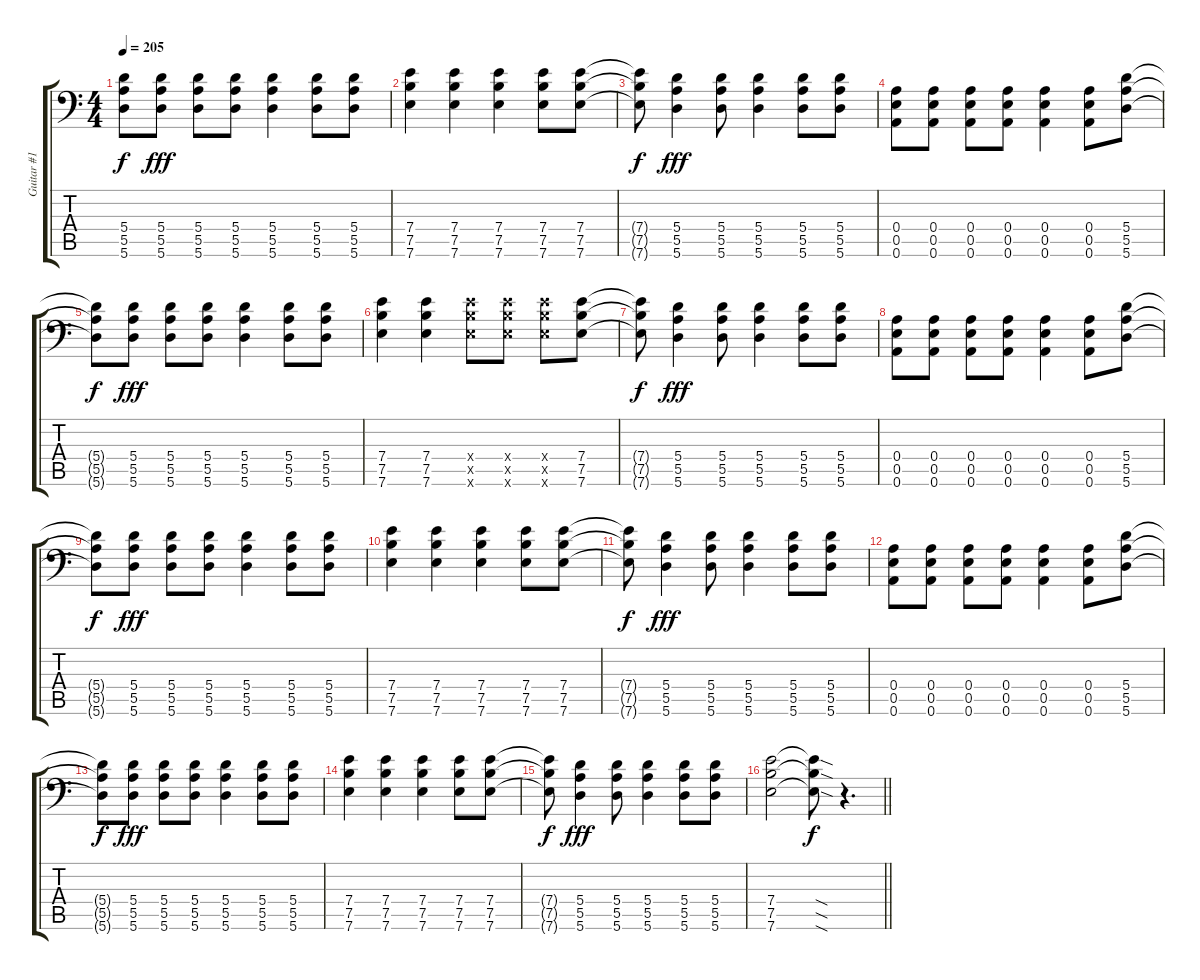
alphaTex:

\track ("Guitar #1" "Guitar #1") {instrument distortionguitar}
\staff {score tabs}
\tuning (B3 Gb3 D3 A2 E2 A1) {hide}
\ts (4 4)
\tempo 205
\clef f4
\ks c
(5.4{t} 5.5{t} 5.6{t}).8{dy f} (5.4 5.5 5.6).8{dy fff} (5.4 5.5 5.6).8 (5.4 5.5 5.6).8 (5.4 5.5 5.6).4 (5.4 5.5 5.6).8 (5.4 5.5 5.6).8 |
(7.4 7.5 7.6).4 (7.4 7.5 7.6).4 (7.4 7.5 7.6).4 (7.4 7.5 7.6).8 (7.4 7.5 7.6).8 |
(7.4{t} 7.5{t} 7.6{t}).8{dy f} (5.4 5.5 5.6).4{dy fff} (5.4 5.5 5.6).8 (5.4 5.5 5.6).4 (5.4 5.5 5.6).8 (5.4 5.5 5.6).8 |
(0.4 0.5 0.6).8 (0.4 0.5 0.6).8 (0.4 0.5 0.6).8 (0.4 0.5 0.6).8 (0.4 0.5 0.6).4 (0.4 0.5 0.6).8 (5.4 5.5 5.6).8 |
(5.4{t} 5.5{t} 5.6{t}).8{dy f} (5.4 5.5 5.6).8{dy fff} (5.4 5.5 5.6).8 (5.4 5.5 5.6).8 (5.4 5.5 5.6).4 (5.4 5.5 5.6).8 (5.4 5.5 5.6).8 |
(7.4 7.5 7.6).4 (7.4 7.5 7.6).4 (7.4{x} 7.5{x} 7.6{x}).8 (7.4{x} 7.5{x} 7.6{x}).8 (7.4{x} 7.5{x} 7.6{x}).8 (7.4 7.5 7.6).8 |
(7.4{t} 7.5{t} 7.6{t}).8{dy f} (5.4 5.5 5.6).4{dy fff} (5.4 5.5 5.6).8 (5.4 5.5 5.6).4 (5.4 5.5 5.6).8 (5.4 5.5 5.6).8 |
(0.4 0.5 0.6).8 (0.4 0.5 0.6).8 (0.4 0.5 0.6).8 (0.4 0.5 0.6).8 (0.4 0.5 0.6).4 (0.4 0.5 0.6).8 (5.4 5.5 5.6).8 |
(5.4{t} 5.5{t} 5.6{t}).8{dy f} (5.4 5.5 5.6).8{dy fff} (5.4 5.5 5.6).8 (5.4 5.5 5.6).8 (5.4 5.5 5.6).4 (5.4 5.5 5.6).8 (5.4 5.5 5.6).8 |
(7.4 7.5 7.6).4 (7.4 7.5 7.6).4 (7.4 7.5 7.6).4 (7.4 7.5 7.6).8 (7.4 7.5 7.6).8 |
(7.4{t} 7.5{t} 7.6{t}).8{dy f} (5.4 5.5 5.6).4{dy fff} (5.4 5.5 5.6).8 (5.4 5.5 5.6).4 (5.4 5.5 5.6).8 (5.4 5.5 5.6).8 |
(0.4 0.5 0.6).8 (0.4 0.5 0.6).8 (0.4 0.5 0.6).8 (0.4 0.5 0.6).8 (0.4 0.5 0.6).4 (0.4 0.5 0.6).8 (5.4 5.5 5.6).8 |
(5.4{t} 5.5{t} 5.6{t}).8{dy f} (5.4 5.5 5.6).8{dy fff} (5.4 5.5 5.6).8 (5.4 5.5 5.6).8 (5.4 5.5 5.6).4 (5.4 5.5 5.6).8 (5.4 5.5 5.6).8 |
(7.4 7.5 7.6).4 (7.4 7.5 7.6).4 (7.4 7.5 7.6).4 (7.4 7.5 7.6).8 (7.4 7.5 7.6).8 |
(7.4{t} 7.5{t} 7.6{t}).8{dy f} (5.4 5.5 5.6).4{dy fff} (5.4 5.5 5.6).8 (5.4 5.5 5.6).4 (5.4 5.5 5.6).8 (5.4 5.5 5.6).8 |
\barLineRight lightlight
(7.4 7.5 7.6).2 (7.4{sod t} 7.5{sod t} 7.6{sod t}).8{dy f} r.4{d}
